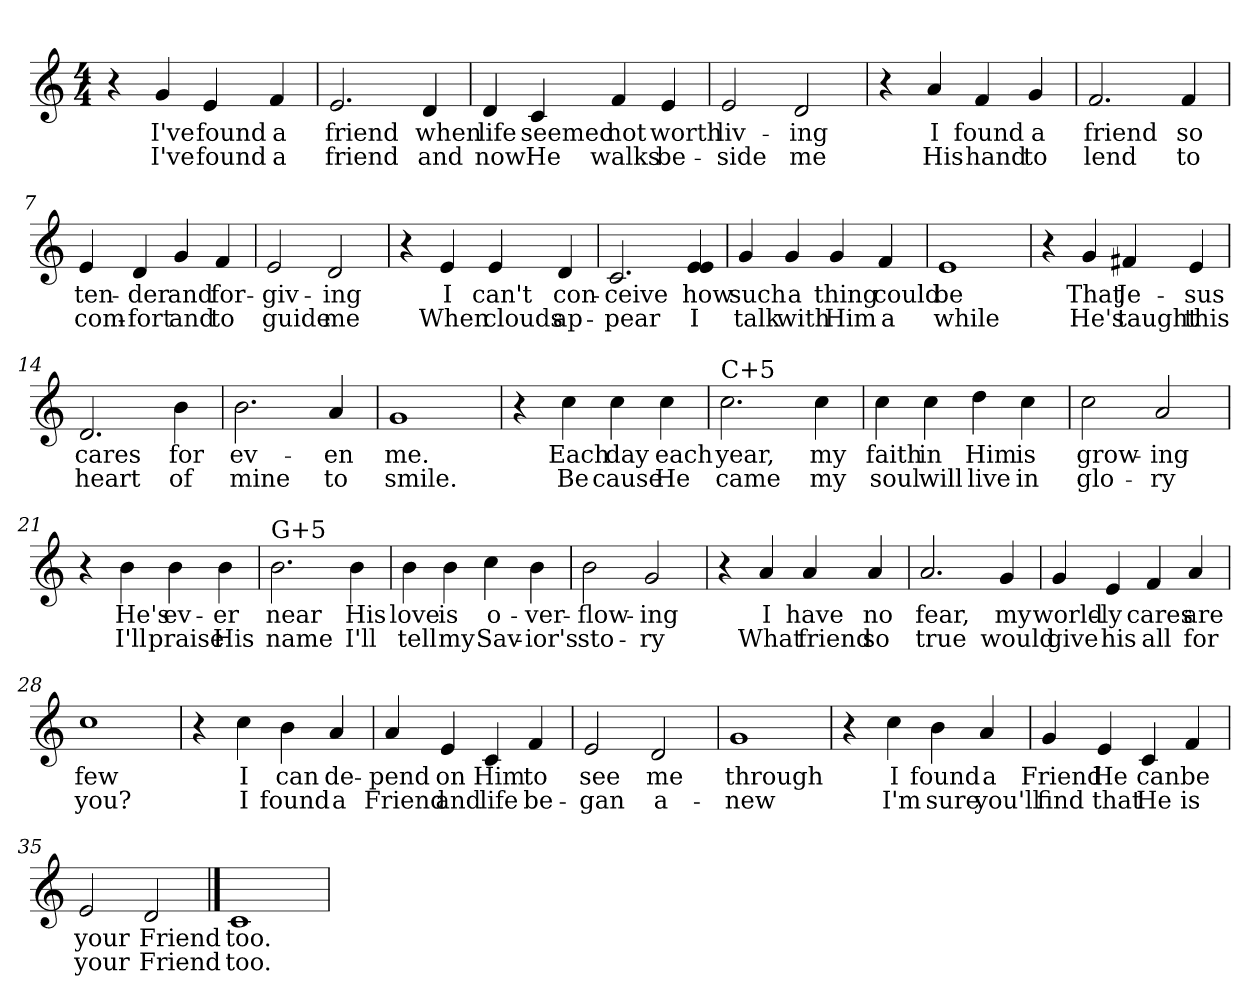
**kern	**text	**text
*part1	*part1	*part1
*staff1	*staff1	*staff1
*clefG2	*	*
*k[]	*	*
*C:	*	*
*M4/4	*	*
=1	=1	=1
4r	.	.
4g/	I've	I've
4e/	found	found
4f/	a	a
=2	=2	=2
2.e/	friend	friend
4d/	when	and
=3	=3	=3
4d/	life	now
4c/	seemed	He
4f/	not	walks
4e/	worth	be-
=4	=4	=4
2e/	liv-	-side
2d/	-ing	me
=5	=5	=5
4r	.	.
4a/	I	His
4f/	found	hand
4g/	a	to
!!LO:LB:g=z
=6	=6	=6
2.f/	friend	lend
4f/	so	to
=7	=7	=7
4e/	ten-	com-
4d/	-der	-fort
4g/	and	and
4f/	for-	to
=8	=8	=8
2e/	giv-	guide
2d/	-ing	me
=9	=9	=9
4r	.	.
4e/	I	When
4e/	can't	clouds
4d/	con-	ap-
=10	=10	=10
2.c/	-ceive	-pear
4e/ 4e/	how	I
!!LO:LB:g=z
=11	=11	=11
4g/	such	talk
4g/	a	with
4g/	thing	Him
4f/	could	a
=12	=12	=12
1e	be	-while
=13	=13	=13
4r	.	.
4g/	That	He's
4f#X/	Je-	taught
4e/	-sus	this
=14	=14	=14
2.d/	cares	heart
4b\	for	of
=15	=15	=15
2.b\	ev-	mine
4a/	-en	to
=16	=16	=16
1g	me.	smile.
!!LO:LB:g=z
=17	=17	=17
4r	.	.
4cc\	Each	Be
4cc\	day	cause
4cc\	each	He
=18	=18	=18
!LO:TX:a:t=C+5	!	!
2.cc\	year,	came
4cc\	my	my
=19	=19	=19
4cc\	faith	soul
4cc\	in	will
4dd\	Him	live
4cc\	is	in
=20	=20	=20
2cc\	grow-	glo-
2a/	-ing	-ry
=21	=21	=21
4r	.	.
4b\	He's	I'll
4b\	ev-	praise
4b\	-er	His
=22	=22	=22
!LO:TX:a:t=G+5	!	!
2.b\	near	name
4b\	His	I'll
!!LO:LB:g=z
=23	=23	=23
4b\	love	tell
4b\	is	my
4cc\	o-	Sav-
4b\	ver-	ior's
=24	=24	=24
2b\	-flow-	sto-
2g/	-ing	-ry
=25	=25	=25
4r	.	.
4a/	I	-What
4a/	have	friend
4a/	no	so
=26	=26	=26
2.a/	fear,	true
4g/	my	would
=27	=27	=27
4g/	world-	give
4e/	-ly	his
4f/	cares	all
4a/	are	for
=28	=28	=28
1cc	few	you?
!!LO:LB:g=z
=29	=29	=29
4r	.	.
4cc\	I	I
4b\	can	found
4a/	de-	a
=30	=30	=30
4a/	-pend	Friend
4e/	on	and
4c/	Him	life
4f/	to	be-
=31	=31	=31
2e/	see	-gan
2d/	me	a-
=32	=32	=32
1g	through	-new
=33	=33	=33
4r	.	.
4cc\	I	I'm
4b\	found	sure
4a/	a	you'll
=34	=34	=34
4g/	Friend	find
4e/	He	that
4c/	can	He
4f/	be	is
=35	=35	=35
2e/	your	your
2d/	Friend	Friend
==36	==36	==36
1c	too.	too.
=	=	=
*-	*-	*-
